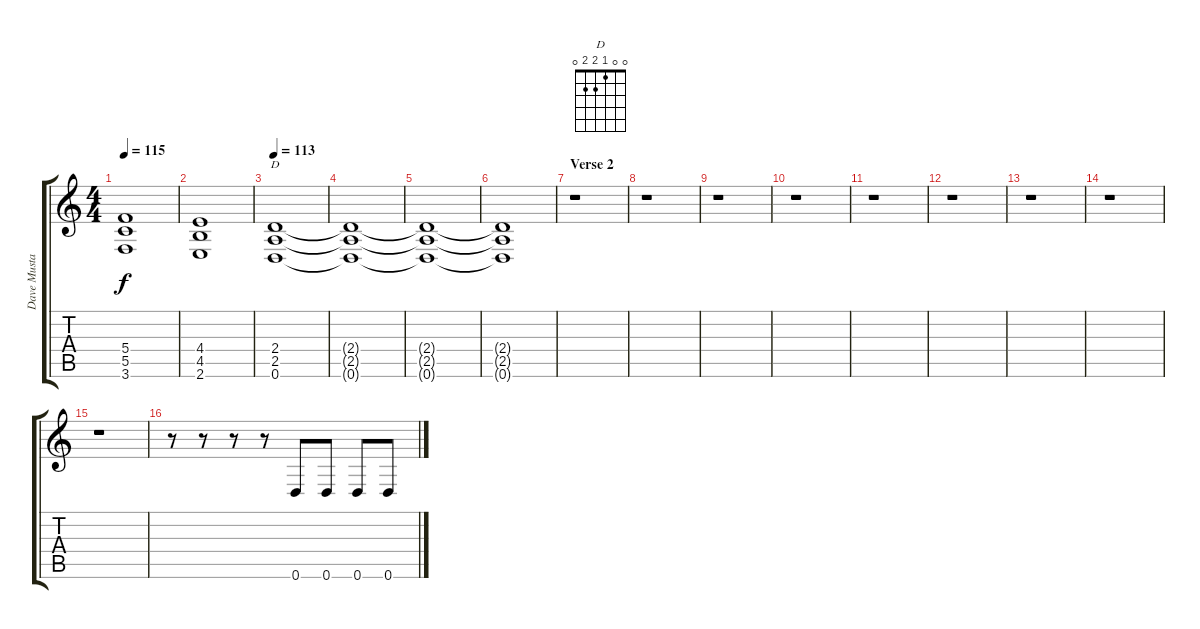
\track ("Dave Mustaine / FX" "Dave Musta") {instrument distortionguitar}
\staff {score tabs}
\tuning (D4 A3 F3 C3 G2 D2) {hide}
\chord ("D" 0 0 1 2 2 0)
\ts (4 4)
\tempo 115
\clef g2
\ks c
(5.4 5.5 3.6).1{dy f} |
(4.4 4.5 2.6).1 |
\tempo 113
(2.4 2.5 0.6).1{ch "D"} |
(2.4{t} 2.5{t} 0.6{t}).1 |
(2.4{t} 2.5{t} 0.6{t}).1 |
(2.4{t} 2.5{t} 0.6{t}).1 |
\section ("" "Verse 2")
r.1 |
r.1 |
r.1 |
r.1 |
r.1 |
r.1 |
r.1 |
r.1 |
r.1 |
r.8 r.8 r.8 r.8 0.6.8 0.6.8 0.6.8 0.6.8
